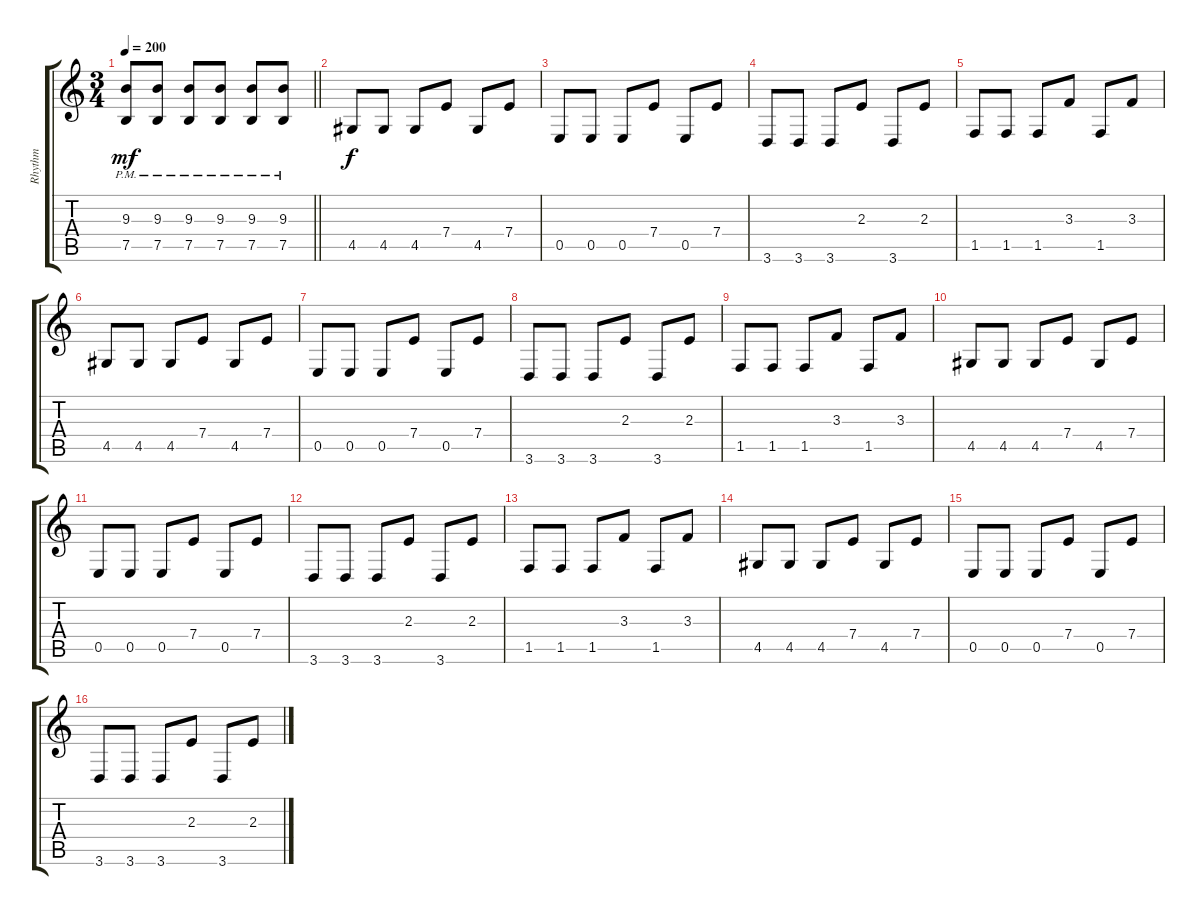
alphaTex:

\track ("Rhythm" "Rhythm") {instrument distortionguitar}
\staff {score tabs}
\tuning (B3 Gb3 D3 A2 E2 B1) {hide}
\ts (3 4)
\tempo 200
\clef g2
\barLineRight lightlight
\ks c
(9.3{pm} 7.5{pm}).8{dy mf} (9.3{pm} 7.5{pm}).8 (9.3{pm} 7.5{pm}).8 (9.3{pm} 7.5{pm}).8 (9.3{pm} 7.5{pm}).8 (9.3{pm} 7.5{pm}).8 |
4.5.8{dy f balance 0} 4.5.8 4.5.8 7.4.8 4.5.8 7.4.8 |
0.5.8 0.5.8 0.5.8 7.4.8 0.5.8 7.4.8 |
3.6.8 3.6.8 3.6.8 2.3.8 3.6.8 2.3.8 |
1.5.8 1.5.8 1.5.8 3.3.8 1.5.8 3.3.8 |
4.5.8 4.5.8 4.5.8 7.4.8 4.5.8 7.4.8 |
0.5.8 0.5.8 0.5.8 7.4.8 0.5.8 7.4.8 |
3.6.8 3.6.8 3.6.8 2.3.8 3.6.8 2.3.8 |
1.5.8 1.5.8 1.5.8 3.3.8 1.5.8 3.3.8 |
4.5.8 4.5.8 4.5.8 7.4.8 4.5.8 7.4.8 |
0.5.8 0.5.8 0.5.8 7.4.8 0.5.8 7.4.8 |
3.6.8 3.6.8 3.6.8 2.3.8 3.6.8 2.3.8 |
1.5.8 1.5.8 1.5.8 3.3.8 1.5.8 3.3.8 |
4.5.8 4.5.8 4.5.8 7.4.8 4.5.8 7.4.8 |
0.5.8 0.5.8 0.5.8 7.4.8 0.5.8 7.4.8 |
3.6.8 3.6.8 3.6.8 2.3.8 3.6.8 2.3.8
